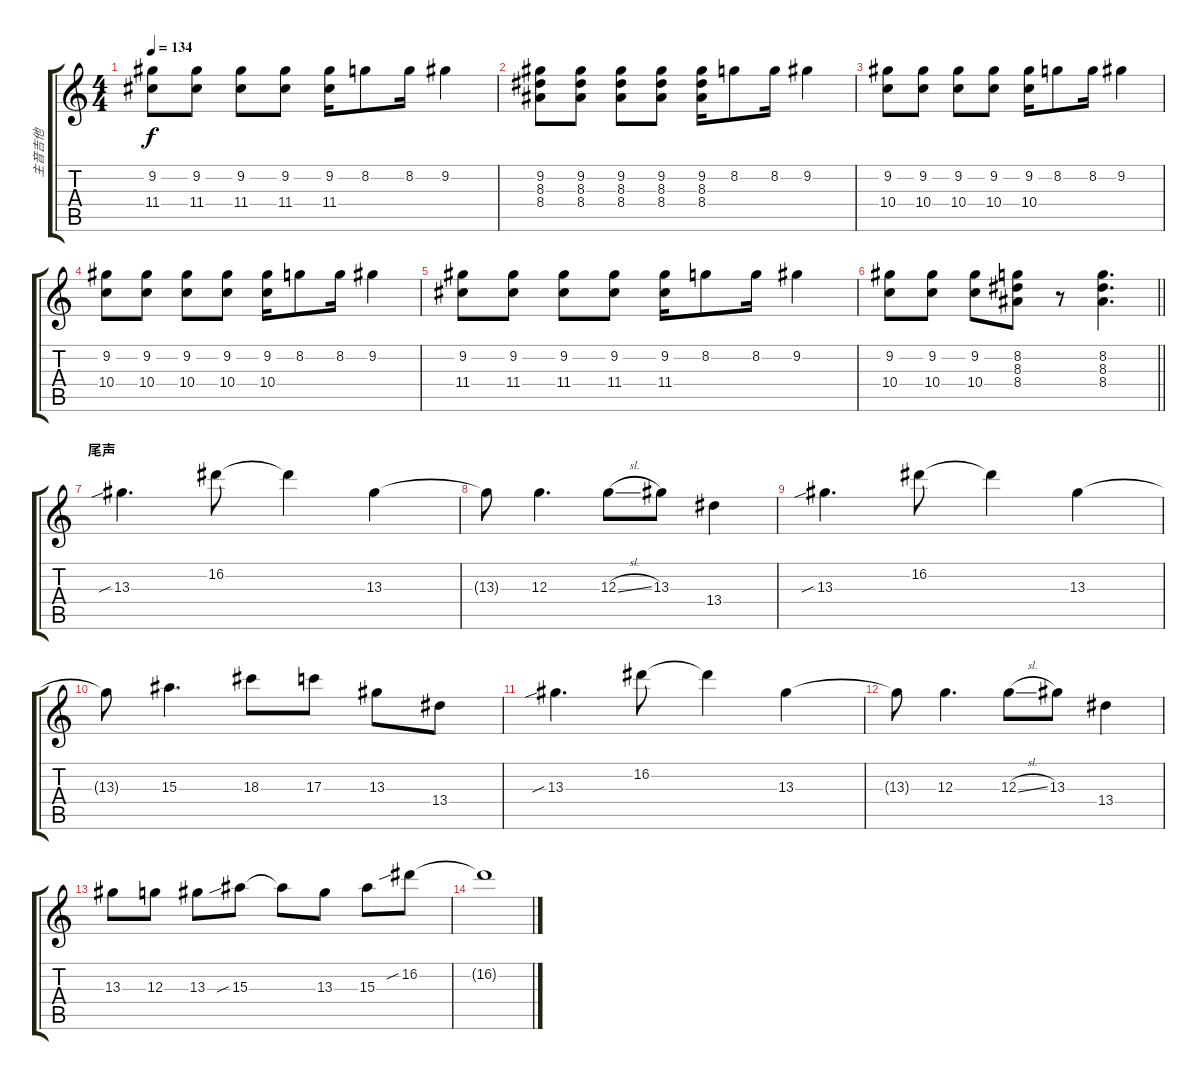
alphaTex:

\track ("主音吉他" "主音吉他") {instrument electricguitarmuted}
\staff {score tabs}
\tuning (E4 B3 G3 D3 A2 E2) {hide}
\ts (4 4)
\tempo 134
\clef g2
\ks c
(9.2 11.4).8{dy f} (9.2 11.4).8 (9.2 11.4).8 (9.2 11.4).8 (9.2 11.4).16 8.2.8 8.2.16 9.2.4 |
(9.2 8.3 8.4).8 (9.2 8.3 8.4).8 (9.2 8.3 8.4).8 (9.2 8.3 8.4).8 (9.2 8.3 8.4).16 8.2.8 8.2.16 9.2.4 |
(9.2 10.4).8 (9.2 10.4).8 (9.2 10.4).8 (9.2 10.4).8 (9.2 10.4).16 8.2.8 8.2.16 9.2.4 |
(9.2 10.4).8 (9.2 10.4).8 (9.2 10.4).8 (9.2 10.4).8 (9.2 10.4).16 8.2.8 8.2.16 9.2.4 |
(9.2 11.4).8 (9.2 11.4).8 (9.2 11.4).8 (9.2 11.4).8 (9.2 11.4).16 8.2.8 8.2.16 9.2.4 |
\barLineRight lightlight
(9.2 10.4).8 (9.2 10.4).8 (9.2 10.4).8 (8.2 8.3 8.4).8 r.8 (8.2 8.3 8.4).4{d} |
\section ("" "尾声")
13.3{sib}.4{d} 16.2.8 16.2{t}.4 13.3.4 |
13.3{t}.8 12.3.4{d} 12.3{sl}.8 13.3.8 13.4.4 |
13.3{sib}.4{d} 16.2.8 16.2{t}.4 13.3.4 |
13.3{t}.8 15.3.4{d} 18.3.8 17.3.8 13.3.8 13.4.8 |
13.3{sib}.4{d} 16.2.8 16.2{t}.4 13.3.4 |
13.3{t}.8 12.3.4{d} 12.3{sl}.8 13.3.8 13.4.4 |
13.3.8 12.3.8 13.3.8 15.3{sib}.8 15.3{t}.8 13.3.8 15.3.8 16.2{sib}.8 |
16.2{t}.1
